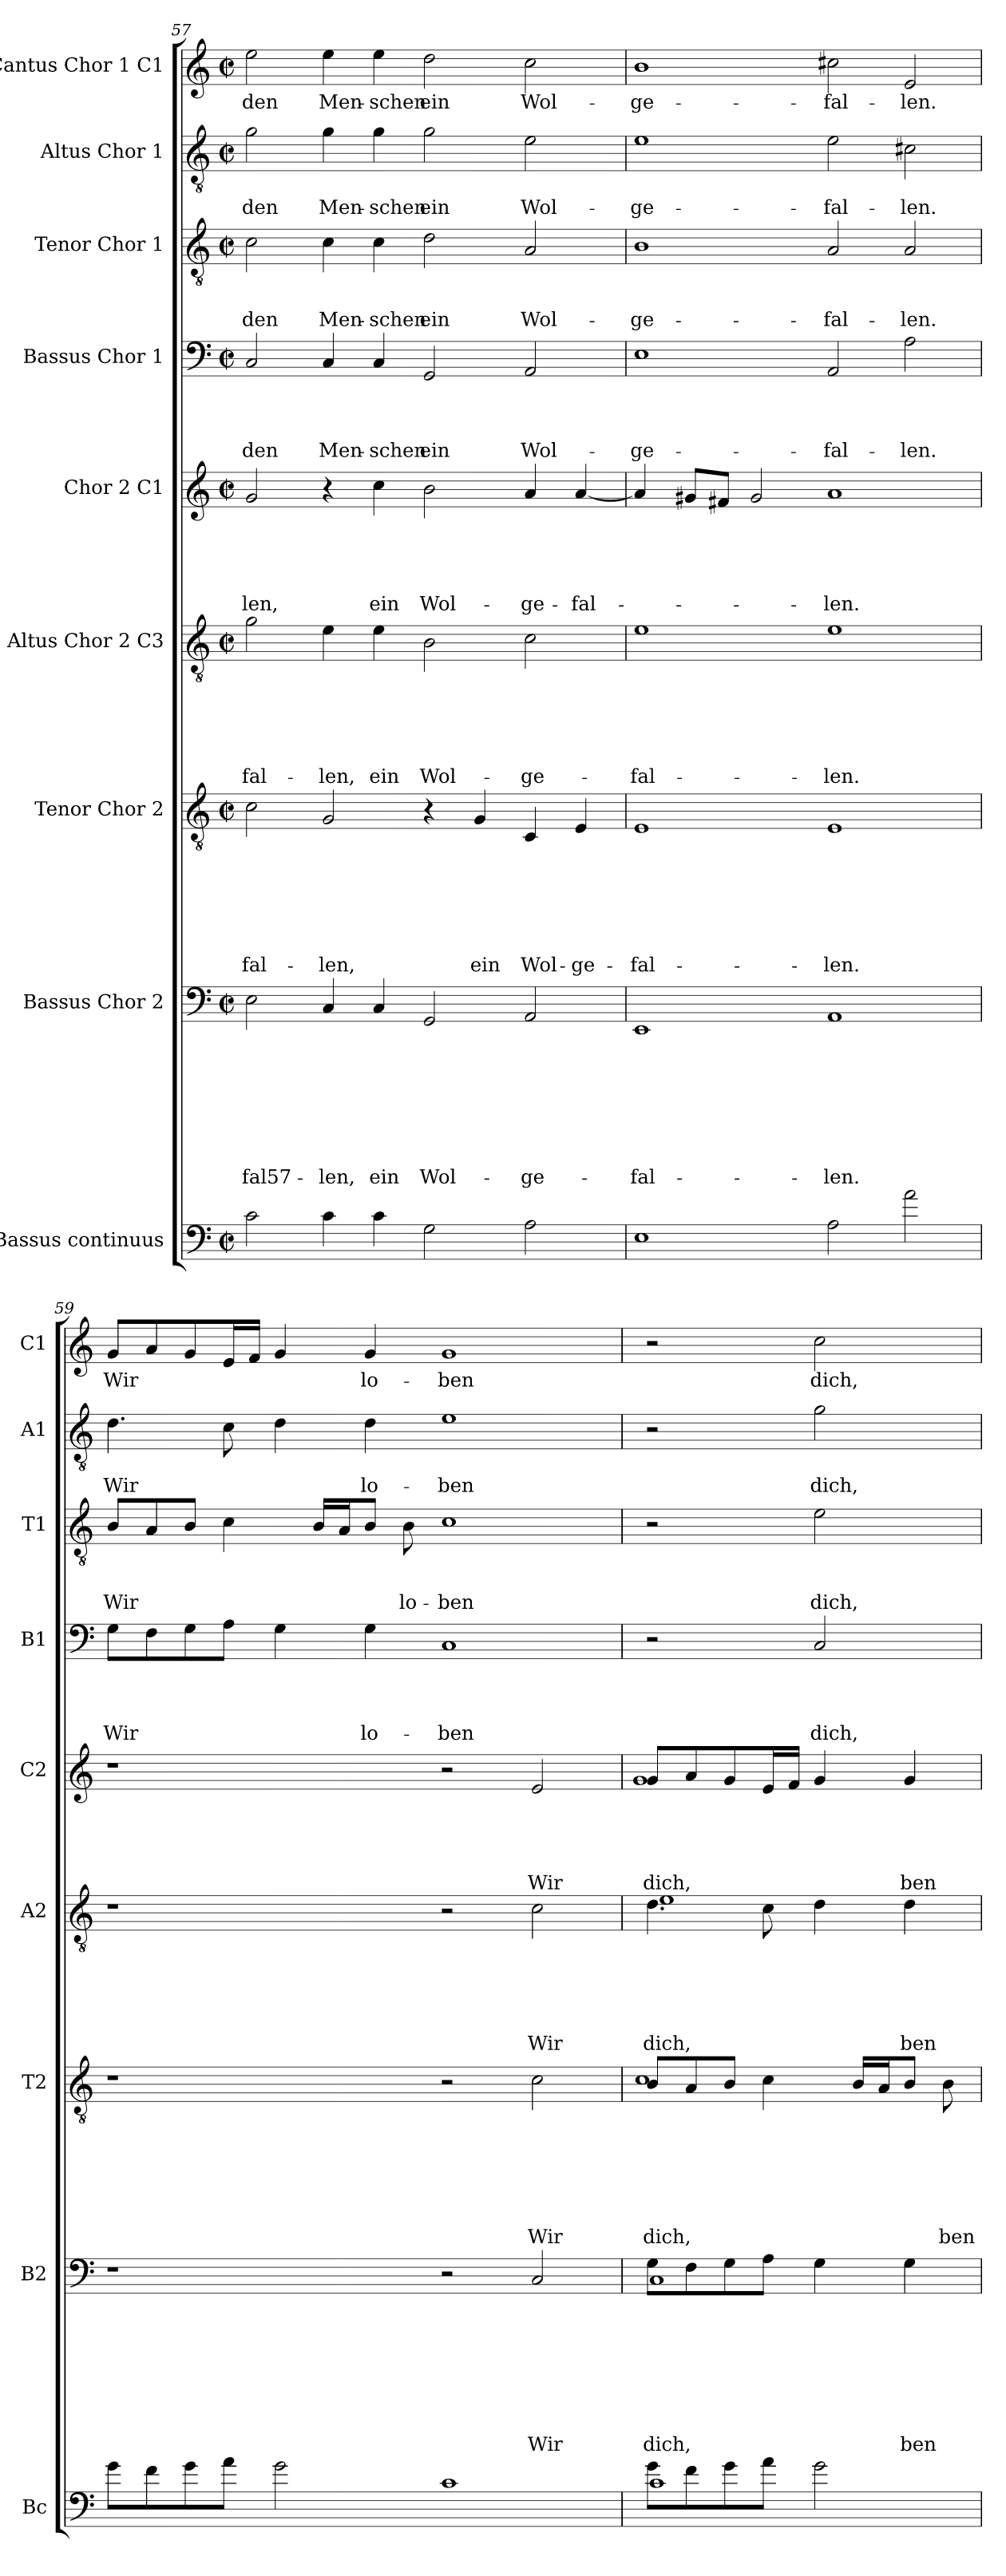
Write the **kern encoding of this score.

**kern	**kern	**text	**text	**text	**text	**text	**text	**text	**text	**kern	**text	**text	**text	**text	**text	**text	**text	**kern	**text	**text	**text	**text	**text	**text	**kern	**text	**text	**text	**text	**text	**kern	**text	**text	**text	**text	**kern	**text	**text	**text	**kern	**text	**text	**kern	**text
*part9	*part8	*part8	*part8	*part8	*part8	*part8	*part8	*part8	*part8	*part7	*part7	*part7	*part7	*part7	*part7	*part7	*part7	*part6	*part6	*part6	*part6	*part6	*part6	*part6	*part5	*part5	*part5	*part5	*part5	*part5	*part4	*part4	*part4	*part4	*part4	*part3	*part3	*part3	*part3	*part2	*part2	*part2	*part1	*part1
*staff9	*staff8	*staff8	*staff8	*staff8	*staff8	*staff8	*staff8	*staff8	*staff8	*staff7	*staff7	*staff7	*staff7	*staff7	*staff7	*staff7	*staff7	*staff6	*staff6	*staff6	*staff6	*staff6	*staff6	*staff6	*staff5	*staff5	*staff5	*staff5	*staff5	*staff5	*staff4	*staff4	*staff4	*staff4	*staff4	*staff3	*staff3	*staff3	*staff3	*staff2	*staff2	*staff2	*staff1	*staff1
*I"Bassus continuus	*I"Bassus Chor 2	*	*	*	*	*	*	*	*	*I"Tenor Chor 2	*	*	*	*	*	*	*	*I"Altus Chor 2 C3	*	*	*	*	*	*	*I"Chor 2 C1	*	*	*	*	*	*I"Bassus Chor 1	*	*	*	*	*I"Tenor Chor 1	*	*	*	*I"Altus Chor 1	*	*	*I"Cantus Chor 1 C1	*
*I'Bc	*I'B2	*	*	*	*	*	*	*	*	*I'T2	*	*	*	*	*	*	*	*I'A2	*	*	*	*	*	*	*I'C2	*	*	*	*	*	*I'B1	*	*	*	*	*I'T1	*	*	*	*I'A1	*	*	*I'C1	*
!!LO:PB:g=z
*clefF4	*clefF4	*	*	*	*	*	*	*	*	*clefGv2	*	*	*	*	*	*	*	*clefGv2	*	*	*	*	*	*	*clefG2	*	*	*	*	*	*clefF4	*	*	*	*	*clefGv2	*	*	*	*clefGv2	*	*	*clefG2	*
*ITrd7c12	*	*	*	*	*	*	*	*	*	*	*	*	*	*	*	*	*	*	*	*	*	*	*	*	*	*	*	*	*	*	*	*	*	*	*	*	*	*	*	*	*	*	*	*
*k[]	*k[]	*	*	*	*	*	*	*	*	*k[]	*	*	*	*	*	*	*	*k[]	*	*	*	*	*	*	*k[]	*	*	*	*	*	*k[]	*	*	*	*	*k[]	*	*	*	*k[]	*	*	*k[]	*
*C:	*C:	*	*	*	*	*	*	*	*	*C:	*	*	*	*	*	*	*	*C:	*	*	*	*	*	*	*C:	*	*	*	*	*	*C:	*	*	*	*	*C:	*	*	*	*C:	*	*	*C:	*
*M2/2	*M2/2	*	*	*	*	*	*	*	*	*M2/2	*	*	*	*	*	*	*	*M2/2	*	*	*	*	*	*	*M2/2	*	*	*	*	*	*M2/2	*	*	*	*	*M2/2	*	*	*	*M2/2	*	*	*M2/2	*
*met(c|)	*met(c|)	*	*	*	*	*	*	*	*	*met(c|)	*	*	*	*	*	*	*	*met(c|)	*	*	*	*	*	*	*met(c|)	*	*	*	*	*	*met(c|)	*	*	*	*	*met(c|)	*	*	*	*met(c|)	*	*	*met(c|)	*
=57	=57	=57	=57	=57	=57	=57	=57	=57	=57	=57	=57	=57	=57	=57	=57	=57	=57	=57	=57	=57	=57	=57	=57	=57	=57	=57	=57	=57	=57	=57	=57	=57	=57	=57	=57	=57	=57	=57	=57	=57	=57	=57	=57	=57
!	!	!	!	!	!	!	!	!	!LO:LY:b	!	!	!	!	!	!	!	!LO:LY:b	!	!	!	!	!	!	!LO:LY:b	!	!	!	!	!	!LO:LY:b	!	!	!	!	!LO:LY:b	!	!	!	!LO:LY:b	!	!	!LO:LY:b	!	!LO:LY:b
2C\	2E\	.	.	.	.	.	.	.	-fal57-	2c\	.	.	.	.	.	.	-fal-	2g\	.	.	.	.	.	-fal-	2g/	.	.	.	.	-len,	2C/	.	.	.	den	2c\	.	.	den	2g\	.	den	2ee\	den
!	!	!	!	!	!	!	!	!	!LO:LY:b	!	!	!	!	!	!	!	!LO:LY:b	!	!	!	!	!	!	!LO:LY:b	!	!	!	!	!	!	!	!	!	!	!LO:LY:b	!	!	!	!LO:LY:b	!	!	!LO:LY:b	!	!LO:LY:b
4C\	4C/	.	.	.	.	.	.	.	-len,	2G/	.	.	.	.	.	.	-len,	4e\	.	.	.	.	.	-len,	4r	.	.	.	.	.	4C/	.	.	.	Men-	4c\	.	.	Men-	4g\	.	Men-	4ee\	Men-
!	!	!	!	!	!	!	!	!	!LO:LY:b	!	!	!	!	!	!	!	!	!	!	!	!	!	!	!LO:LY:b	!	!	!	!	!	!LO:LY:b	!	!	!	!	!LO:LY:b	!	!	!	!LO:LY:b	!	!	!LO:LY:b	!	!LO:LY:b
4C\	4C/	.	.	.	.	.	.	.	ein	.	.	.	.	.	.	.	.	4e\	.	.	.	.	.	ein	4cc\	.	.	.	.	ein	4C/	.	.	.	-schen	4c\	.	.	-schen	4g\	.	-schen	4ee\	-schen
!	!	!	!	!	!	!	!	!	!LO:LY:b	!	!	!	!	!	!	!	!	!	!	!	!	!	!	!LO:LY:b	!	!	!	!	!	!LO:LY:b	!	!	!	!	!LO:LY:b	!	!	!	!LO:LY:b	!	!	!LO:LY:b	!	!LO:LY:b
2GG\	2GG/	.	.	.	.	.	.	.	Wol-	4r	.	.	.	.	.	.	.	2B\	.	.	.	.	.	Wol-	2b\	.	.	.	.	Wol-	2GG/	.	.	.	ein	2d\	.	.	ein	2g\	.	ein	2dd\	ein
!	!	!	!	!	!	!	!	!	!	!	!	!	!	!	!	!	!LO:LY:b	!	!	!	!	!	!	!	!	!	!	!	!	!	!	!	!	!	!	!	!	!	!	!	!	!	!	!
.	.	.	.	.	.	.	.	.	.	4G/	.	.	.	.	.	.	ein	.	.	.	.	.	.	.	.	.	.	.	.	.	.	.	.	.	.	.	.	.	.	.	.	.	.	.
!	!	!	!	!	!	!	!	!	!LO:LY:b	!	!	!	!	!	!	!	!LO:LY:b	!	!	!	!	!	!	!LO:LY:b	!	!	!	!	!	!LO:LY:b	!	!	!	!	!LO:LY:b	!	!	!	!LO:LY:b	!	!	!LO:LY:b	!	!LO:LY:b
2AA\	2AA/	.	.	.	.	.	.	.	-ge-	4C/	.	.	.	.	.	.	Wol-	2c\	.	.	.	.	.	-ge-	4a/	.	.	.	.	-ge-	2AA/	.	.	.	Wol-	2A/	.	.	Wol-	2e\	.	Wol-	2cc\	Wol-
!	!	!	!	!	!	!	!	!	!	!	!	!	!	!	!	!	!LO:LY:b:rj	!	!	!	!	!	!	!	!	!	!	!	!	!LO:LY:b	!	!	!	!	!	!	!	!	!	!	!	!	!	!
.	.	.	.	.	.	.	.	.	.	4E/	.	.	.	.	.	.	-ge-	.	.	.	.	.	.	.	[<4a/	.	.	.	.	-fal-	.	.	.	.	.	.	.	.	.	.	.	.	.	.
=58	=58	=58	=58	=58	=58	=58	=58	=58	=58	=58	=58	=58	=58	=58	=58	=58	=58	=58	=58	=58	=58	=58	=58	=58	=58	=58	=58	=58	=58	=58	=58	=58	=58	=58	=58	=58	=58	=58	=58	=58	=58	=58	=58	=58
!	!	!	!	!	!	!	!	!	!LO:LY:b	!	!	!	!	!	!	!	!LO:LY:b	!	!	!	!	!	!	!LO:LY:b	!	!	!	!	!	!	!	!	!	!	!LO:LY:b	!	!	!	!LO:LY:b	!	!	!LO:LY:b	!	!LO:LY:b
1EE	1EE	.	.	.	.	.	.	.	-fal-	1E	.	.	.	.	.	.	-fal-	1e	.	.	.	.	.	-fal-	4a/]	.	.	.	.	.	1E	.	.	.	-ge-	1B	.	.	-ge-	1e	.	-ge-	1b	-ge-
.	.	.	.	.	.	.	.	.	.	.	.	.	.	.	.	.	.	.	.	.	.	.	.	.	8g#X/L	.	.	.	.	.	.	.	.	.	.	.	.	.	.	.	.	.	.	.
.	.	.	.	.	.	.	.	.	.	.	.	.	.	.	.	.	.	.	.	.	.	.	.	.	8f#X/J	.	.	.	.	.	.	.	.	.	.	.	.	.	.	.	.	.	.	.
.	.	.	.	.	.	.	.	.	.	.	.	.	.	.	.	.	.	.	.	.	.	.	.	.	2g#/	.	.	.	.	.	.	.	.	.	.	.	.	.	.	.	.	.	.	.
!	!	!	!	!	!	!	!	!	!LO:LY:b	!	!	!	!	!	!	!	!LO:LY:b	!	!	!	!	!	!	!LO:LY:b	!	!	!	!	!	!LO:LY:b	!	!	!	!	!LO:LY:b	!	!	!	!LO:LY:b	!	!	!LO:LY:b	!	!LO:LY:b
2AA\	1AA	.	.	.	.	.	.	.	-len.	1E	.	.	.	.	.	.	-len.	1e	.	.	.	.	.	-len.	1a	.	.	.	.	-len.	2AA/	.	.	.	-fal-	2A/	.	.	-fal-	2e\	.	-fal-	2cc#X\	-fal-
!	!	!	!	!	!	!	!	!	!	!	!	!	!	!	!	!	!	!	!	!	!	!	!	!	!	!	!	!	!	!	!	!	!	!	!LO:LY:b	!	!	!	!LO:LY:b	!	!	!LO:LY:b	!	!LO:LY:b
2A\	.	.	.	.	.	.	.	.	.	.	.	.	.	.	.	.	.	.	.	.	.	.	.	.	.	.	.	.	.	.	2A\	.	.	.	-len.	2A/	.	.	-len.	2c#X\	.	-len.	2e/	-len.
=59	=59	=59	=59	=59	=59	=59	=59	=59	=59	=59	=59	=59	=59	=59	=59	=59	=59	=59	=59	=59	=59	=59	=59	=59	=59	=59	=59	=59	=59	=59	=59	=59	=59	=59	=59	=59	=59	=59	=59	=59	=59	=59	=59	=59
!	!	!	!	!	!	!	!	!	!	!	!	!	!	!	!	!	!	!	!	!	!	!	!	!	!	!	!	!	!	!	!	!	!	!	!LO:LY:b	!	!	!	!LO:LY:b	!	!	!LO:LY:b	!	!LO:LY:b
8G\L	1r	.	.	.	.	.	.	.	.	1r	.	.	.	.	.	.	.	1r	.	.	.	.	.	.	1r	.	.	.	.	.	8G\L	.	.	.	Wir	8B/L	.	.	Wir	4.d\	.	Wir	8g/L	Wir
8F\	.	.	.	.	.	.	.	.	.	.	.	.	.	.	.	.	.	.	.	.	.	.	.	.	.	.	.	.	.	.	8F\	.	.	.	.	8A/	.	.	.	.	.	.	8a/	.
8G\	.	.	.	.	.	.	.	.	.	.	.	.	.	.	.	.	.	.	.	.	.	.	.	.	.	.	.	.	.	.	8G\	.	.	.	.	8B/J	.	.	.	.	.	.	8g/	.
8A\J	.	.	.	.	.	.	.	.	.	.	.	.	.	.	.	.	.	.	.	.	.	.	.	.	.	.	.	.	.	.	8A\J	.	.	.	.	4c\	.	.	.	8c\	.	.	16e/L	.
.	.	.	.	.	.	.	.	.	.	.	.	.	.	.	.	.	.	.	.	.	.	.	.	.	.	.	.	.	.	.	.	.	.	.	.	.	.	.	.	.	.	.	16f/JJ	.
2G\	.	.	.	.	.	.	.	.	.	.	.	.	.	.	.	.	.	.	.	.	.	.	.	.	.	.	.	.	.	.	4G\	.	.	.	.	.	.	.	.	4d\	.	.	4g/	.
.	.	.	.	.	.	.	.	.	.	.	.	.	.	.	.	.	.	.	.	.	.	.	.	.	.	.	.	.	.	.	.	.	.	.	.	16B/LL	.	.	.	.	.	.	.	.
.	.	.	.	.	.	.	.	.	.	.	.	.	.	.	.	.	.	.	.	.	.	.	.	.	.	.	.	.	.	.	.	.	.	.	.	16A/J	.	.	.	.	.	.	.	.
!	!	!	!	!	!	!	!	!	!	!	!	!	!	!	!	!	!	!	!	!	!	!	!	!	!	!	!	!	!	!	!	!	!	!	!LO:LY:b	!	!	!	!	!	!	!LO:LY:b	!	!LO:LY:b
.	.	.	.	.	.	.	.	.	.	.	.	.	.	.	.	.	.	.	.	.	.	.	.	.	.	.	.	.	.	.	4G\	.	.	.	lo-	8B/J	.	.	.	4d\	.	lo-	4g/	lo-
!	!	!	!	!	!	!	!	!	!	!	!	!	!	!	!	!	!	!	!	!	!	!	!	!	!	!	!	!	!	!	!	!	!	!	!	!	!	!	!LO:LY:b	!	!	!	!	!
.	.	.	.	.	.	.	.	.	.	.	.	.	.	.	.	.	.	.	.	.	.	.	.	.	.	.	.	.	.	.	.	.	.	.	.	8B\	.	.	lo-	.	.	.	.	.
!	!	!	!	!	!	!	!	!	!	!	!	!	!	!	!	!	!	!	!	!	!	!	!	!	!	!	!	!	!	!	!	!	!	!	!LO:LY:b	!	!	!	!LO:LY:b	!	!	!LO:LY:b	!	!LO:LY:b
1C	2r	.	.	.	.	.	.	.	.	2r	.	.	.	.	.	.	.	2r	.	.	.	.	.	.	2r	.	.	.	.	.	1C	.	.	.	-ben	1c	.	.	-ben	1e	.	-ben	1g	-ben
!	!	!	!	!	!	!	!	!	!LO:LY:b	!	!	!	!	!	!	!	!LO:LY:b	!	!	!	!	!	!	!LO:LY:b	!	!	!	!	!	!LO:LY:b	!	!	!	!	!	!	!	!	!	!	!	!	!	!
.	2C/	.	.	.	.	.	.	.	Wir	2c\	.	.	.	.	.	.	Wir	2c\	.	.	.	.	.	Wir	2e/	.	.	.	.	Wir	.	.	.	.	.	.	.	.	.	.	.	.	.	.
=60	=60	=60	=60	=60	=60	=60	=60	=60	=60	=60	=60	=60	=60	=60	=60	=60	=60	=60	=60	=60	=60	=60	=60	=60	=60	=60	=60	=60	=60	=60	=60	=60	=60	=60	=60	=60	=60	=60	=60	=60	=60	=60	=60	=60
*^	*	*	*	*	*	*	*	*	*	*	*	*	*	*	*	*	*	*	*	*	*	*	*	*	*	*	*	*	*	*	*	*	*	*	*	*	*	*	*	*	*	*	*	*
!	!	!	!	!	!	!	!	!	!	!LO:LY:b	!	!	!	!	!	!	!	!	!	!	!	!	!	!	!	!	!	!	!	!	!	!	!	!	!	!	!	!	!	!	!	!	!	!	!
*	*	*^	*	*	*	*	*	*	*	*	*	*	*	*	*	*	*	*	*	*	*	*	*	*	*	*	*	*	*	*	*	*	*	*	*	*	*	*	*	*	*	*	*	*	*
!	!	!	!	!	!	!	!	!	!	!	!LO:LY:b	!	!	!	!	!	!	!	!LO:LY:b	!	!	!	!	!	!	!	!	!	!	!	!	!	!	!	!	!	!	!	!	!	!	!	!	!	!	!
*	*	*	*	*	*	*	*	*	*	*	*	*^	*	*	*	*	*	*	*	*	*	*	*	*	*	*	*	*	*	*	*	*	*	*	*	*	*	*	*	*	*	*	*	*	*	*
!	!	!	!	!	!	!	!	!	!	!	!	!	!	!	!	!	!	!	!	!LO:LY:b	!	!	!	!	!	!	!LO:LY:b	!	!	!	!	!	!	!	!	!	!	!	!	!	!	!	!	!	!	!	!
*	*	*	*	*	*	*	*	*	*	*	*	*	*	*	*	*	*	*	*	*	*^	*	*	*	*	*	*	*	*	*	*	*	*	*	*	*	*	*	*	*	*	*	*	*	*	*	*
!	!	!	!	!	!	!	!	!	!	!	!	!	!	!	!	!	!	!	!	!	!	!	!	!	!	!	!	!LO:LY:b	!	!	!	!	!	!LO:LY:b	!	!	!	!	!	!	!	!	!	!	!	!	!	!
*	*	*	*	*	*	*	*	*	*	*	*	*	*	*	*	*	*	*	*	*	*	*	*	*	*	*	*	*	*^	*	*	*	*	*	*	*	*	*	*	*	*	*	*	*	*	*	*	*
!	!	!	!	!	!	!	!	!	!	!	!	!	!	!	!	!	!	!	!	!	!	!	!	!	!	!	!	!	!	!	!	!	!	!	!LO:LY:b	!	!	!	!	!	!	!	!	!	!	!	!	!	!
8G\L	1C	8G\L	1C	.	.	.	.	.	.	.	dich,	8B/L	1c	.	.	.	.	.	.	dich,	4.d\	1e	.	.	.	.	.	dich,	8g/L	1g	.	.	.	.	dich,	2r	.	.	.	.	2r	.	.	.	2r	.	.	2r	.
8F\	.	8F\	.	.	.	.	.	.	.	.	.	8A/	.	.	.	.	.	.	.	.	.	.	.	.	.	.	.	.	8a/	.	.	.	.	.	.	.	.	.	.	.	.	.	.	.	.	.	.	.	.
8G\	.	8G\	.	.	.	.	.	.	.	.	.	8B/J	.	.	.	.	.	.	.	.	.	.	.	.	.	.	.	.	8g/	.	.	.	.	.	.	.	.	.	.	.	.	.	.	.	.	.	.	.	.
8A\J	.	8A\J	.	.	.	.	.	.	.	.	.	4c\	.	.	.	.	.	.	.	.	8c\	.	.	.	.	.	.	.	16e/L	.	.	.	.	.	.	.	.	.	.	.	.	.	.	.	.	.	.	.	.
.	.	.	.	.	.	.	.	.	.	.	.	.	.	.	.	.	.	.	.	.	.	.	.	.	.	.	.	.	16f/JJ	.	.	.	.	.	.	.	.	.	.	.	.	.	.	.	.	.	.	.	.
!	!	!	!	!	!	!	!	!	!	!	!	!	!	!	!	!	!	!	!	!	!	!	!	!	!	!	!	!	!	!	!	!	!	!	!	!	!	!	!	!LO:LY:b	!	!	!	!LO:LY:b	!	!	!LO:LY:b	!	!LO:LY:b
2G\	.	4G\	.	.	.	.	.	.	.	.	.	.	.	.	.	.	.	.	.	.	4d\	.	.	.	.	.	.	.	4g/	.	.	.	.	.	.	2C/	.	.	.	dich,	2e\	.	.	dich,	2g\	.	dich,	2cc\	dich,
.	.	.	.	.	.	.	.	.	.	.	.	16B/LL	.	.	.	.	.	.	.	.	.	.	.	.	.	.	.	.	.	.	.	.	.	.	.	.	.	.	.	.	.	.	.	.	.	.	.	.	.
.	.	.	.	.	.	.	.	.	.	.	.	16A/J	.	.	.	.	.	.	.	.	.	.	.	.	.	.	.	.	.	.	.	.	.	.	.	.	.	.	.	.	.	.	.	.	.	.	.	.	.
!	!	!	!	!	!	!	!	!	!	!	!LO:LY:b	!	!	!	!	!	!	!	!	!	!	!	!	!	!	!	!	!LO:LY:b	!	!	!	!	!	!	!LO:LY:b	!	!	!	!	!	!	!	!	!	!	!	!	!	!
.	.	4G\	.	.	.	.	.	.	.	.	-ben	8B/J	.	.	.	.	.	.	.	.	4d\	.	.	.	.	.	.	-ben	4g/	.	.	.	.	.	-ben	.	.	.	.	.	.	.	.	.	.	.	.	.	.
!	!	!	!	!	!	!	!	!	!	!	!	!	!	!	!	!	!	!	!	!LO:LY:b	!	!	!	!	!	!	!	!	!	!	!	!	!	!	!	!	!	!	!	!	!	!	!	!	!	!	!	!	!
.	.	.	.	.	.	.	.	.	.	.	.	8B\	.	.	.	.	.	.	.	-ben	.	.	.	.	.	.	.	.	.	.	.	.	.	.	.	.	.	.	.	.	.	.	.	.	.	.	.	.	.
*v	*v	*	*	*	*	*	*	*	*	*	*	*v	*v	*	*	*	*	*	*	*	*v	*v	*	*	*	*	*	*	*v	*v	*	*	*	*	*	*	*	*	*	*	*	*	*	*	*	*	*	*	*
*	*v	*v	*	*	*	*	*	*	*	*	*	*	*	*	*	*	*	*	*	*	*	*	*	*	*	*	*	*	*	*	*	*	*	*	*	*	*	*	*	*	*	*	*	*	*
=	=	=	=	=	=	=	=	=	=	=	=	=	=	=	=	=	=	=	=	=	=	=	=	=	=	=	=	=	=	=	=	=	=	=	=	=	=	=	=	=	=	=	=	=
*-	*-	*-	*-	*-	*-	*-	*-	*-	*-	*-	*-	*-	*-	*-	*-	*-	*-	*-	*-	*-	*-	*-	*-	*-	*-	*-	*-	*-	*-	*-	*-	*-	*-	*-	*-	*-	*-	*-	*-	*-	*-	*-	*-	*-
